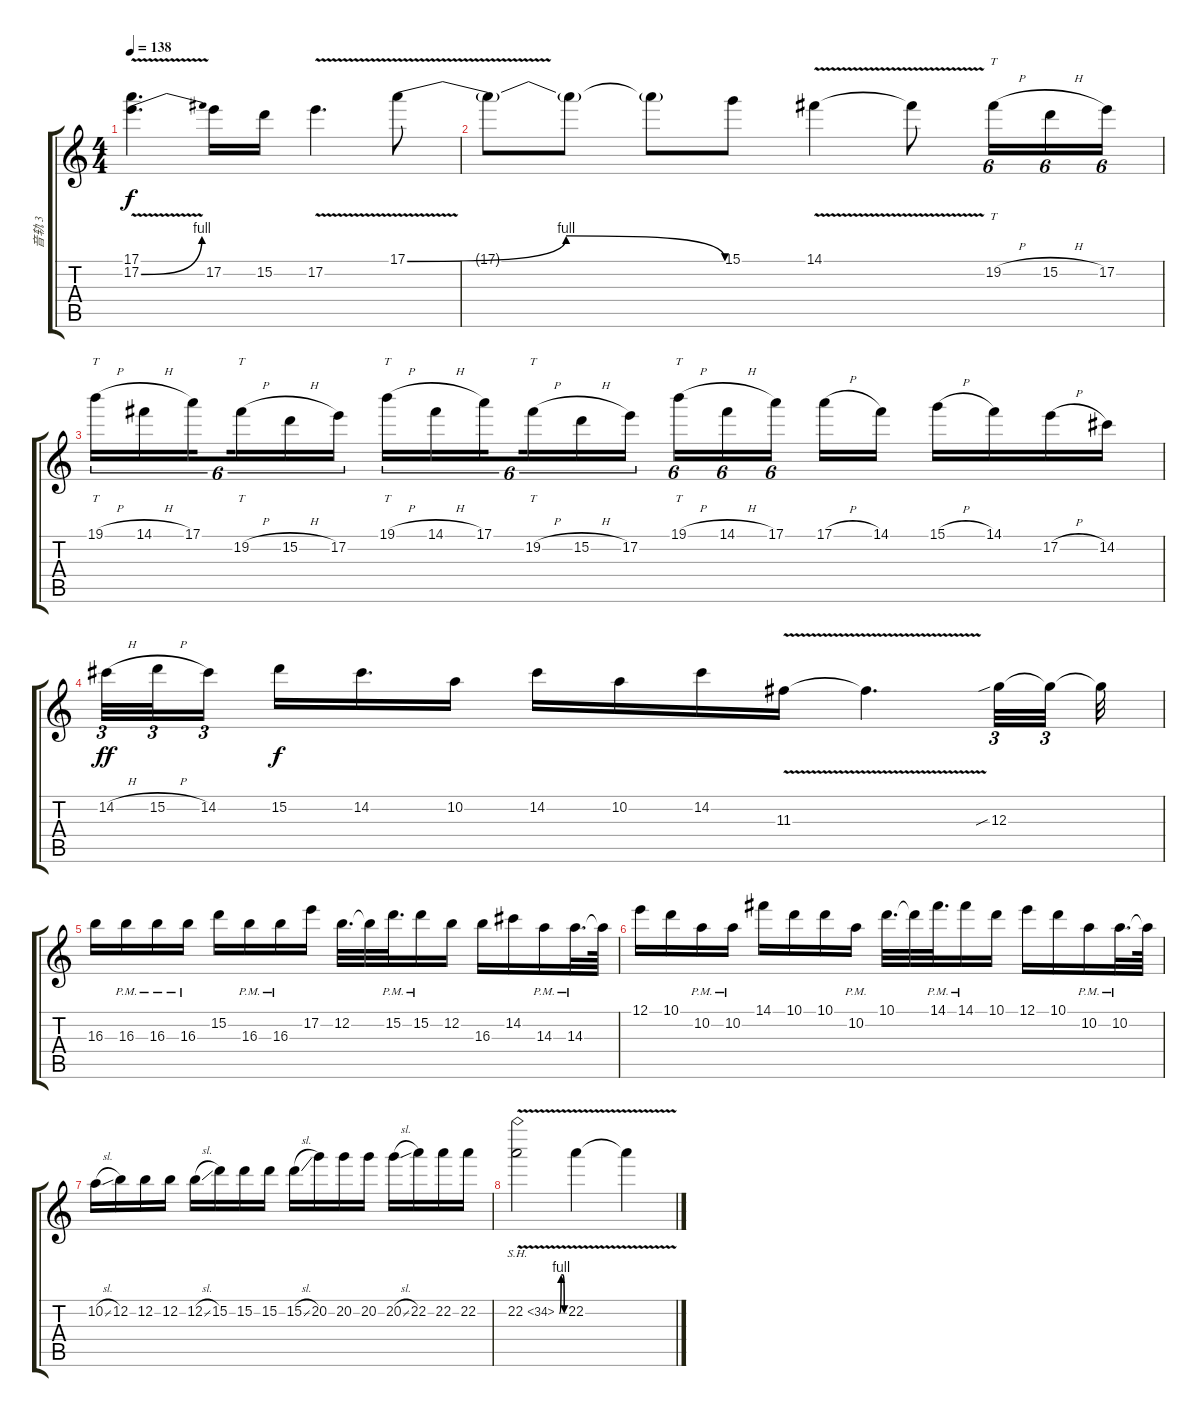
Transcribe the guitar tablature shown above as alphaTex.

\track ("音轨 3" "音轨 3") {instrument distortionguitar}
\staff {score tabs}
\tuning (E4 B3 G3 D3 A2 E2) {hide}
\ts (4 4)
\tempo 138
\clef g2
\ks c
(17.1 17.2{be (bend 0 0 60 4) v}).4{d dy f balance 8} 17.2.16 15.2.16 17.2{v}.4{d} 17.1{be (bendrelease 0 0 35 4 45 4 60 0) v}.8 |
17.1{t}.8 17.1{t}.8 17.1{t}.8 15.1.8 14.1{v}.4 14.1{t}.8 19.2{h}.16{tt tu (6 4)} 15.2{h}.16{tu (6 4)} 17.2.16{tu (6 4)} |
19.1{h}.16{tt tu (6 4)} 14.1{h}.16{tu (6 4)} 17.1.16{tu (6 4) beam splitsecondary} 19.2{h}.16{tt tu (6 4)} 15.2{h}.16{tu (6 4)} 17.2.16{tu (6 4)} 19.1{h}.16{tt tu (6 4)} 14.1{h}.16{tu (6 4)} 17.1.16{tu (6 4) beam splitsecondary} 19.2{h}.16{tt tu (6 4)} 15.2{h}.16{tu (6 4)} 17.2.16{tu (6 4)} 19.1{h}.16{tt tu (6 4)} 14.1{h}.16{tu (6 4)} 17.1.16{tu (6 4) beam splitsecondary} 17.1{h}.16 14.1.16 15.1{h}.16 14.1.16 17.2{h}.16 14.2.16 |
14.2{h}.32{tu (3 2) dy ff} 15.2{h}.32{tu (3 2)} 14.2.16{tu (3 2) beam splitsecondary} 15.2.16{dy f} 14.2.16{d} 10.2.16 14.2.16 10.2.16 14.2.16 11.3{v}.16 11.3{t}.4{d} 12.3{sib}.32{tu (3 2)} 12.3{t}.32{tu (3 2) beam splitsecondary} 12.3{t}.32 |
16.3.16 16.3{pm}.16 16.3{pm}.16 16.3{pm}.16 15.2.16 16.3{pm}.16{txt ""} 16.3{pm}.16 17.2.16 12.2.32{d} 12.2{t}.32 15.2{pm}.32{d} 15.2{pm}.16 12.2.16 16.3.16 14.2.16 14.3{pm}.16 14.3{pm}.32{d} 14.3{t}.64 |
12.1.16 10.1.16 10.2{pm}.16 10.2{pm}.16 14.1.16 10.1.16 10.1.16 10.2{pm}.16 10.1.32{d} 10.1{t}.32 14.1{pm}.32{d} 14.1{pm}.16 10.1.16 12.1.16 10.1.16 10.2{pm}.16 10.2{pm}.32{d} 10.2{t}.64 |
10.2{sl}.16 12.2.16 12.2.16 12.2.16 12.2{sl}.16 15.2.16 15.2.16 15.2.16 15.2{sl}.16 20.2.16 20.2.16 20.2.16 20.2{sl}.16 22.2.16 22.2.16 22.2.16 |
22.2{be (custom 0 0 21 4 30 4 46 4 60 0) sh 12 v}.2 22.2{v}.4 22.2{t}.4
